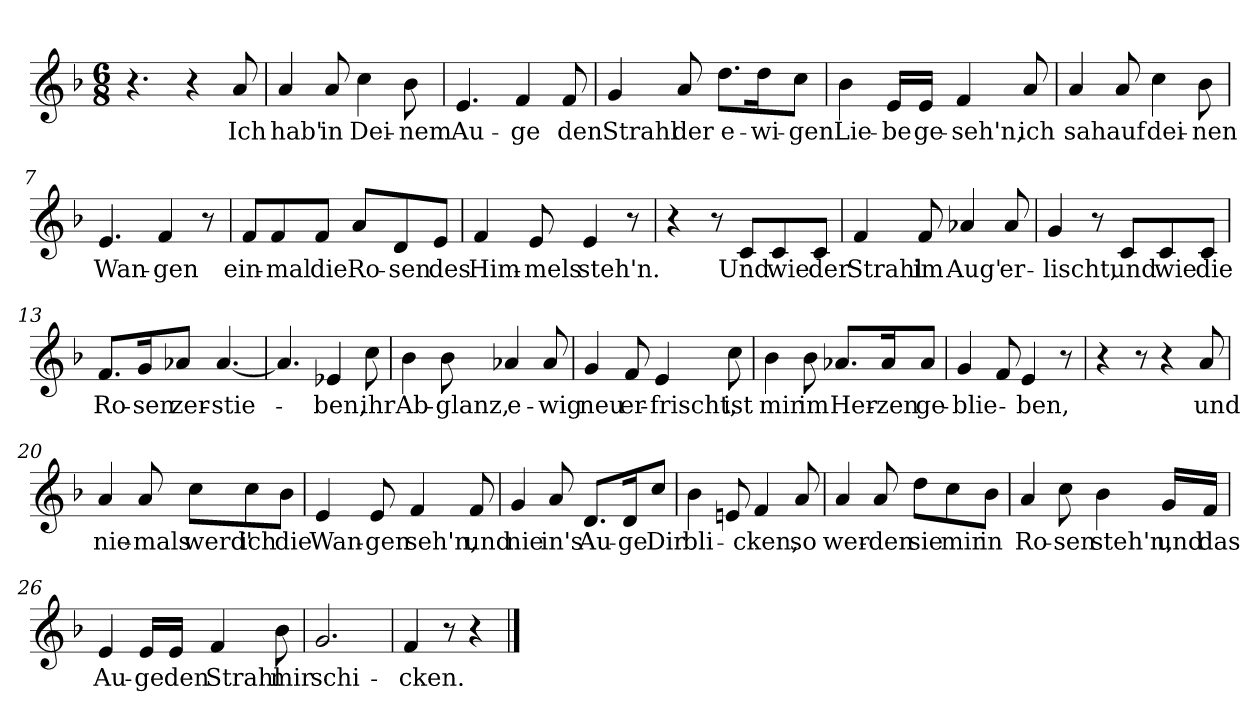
**kern	**text
*part1	*part1
*staff1	*staff1
*clefG2	*
*k[b-]	*
*M6/8	*
=1	=1
4.r	.
4r	.
!	!LO:LY:b
8a/	Ich
=2	=2
!	!LO:LY:b
4a/	hab'
!	!LO:LY:b
8a/	in
!	!LO:LY:b
4cc\	Dei-
!	!LO:LY:b
8b-\	-nem
=3	=3
!	!LO:LY:b
4.e/	Au-
!	!LO:LY:b
4f/	-ge
!	!LO:LY:b
8f/	den
=4	=4
!	!LO:LY:b
4g/	Strahl
!	!LO:LY:b
8a/	der
!	!LO:LY:b
8.dd\L	e-
!	!LO:LY:b
16dd\K	-wi-
!	!LO:LY:b
8cc\J	-gen
=5	=5
!	!LO:LY:b
4b-\	Lie-
!	!LO:LY:b
16e/LL	-be
!	!LO:LY:b
16e/JJ	ge-
!	!LO:LY:b
4f/	-seh'n,
!	!LO:LY:b
8a/	ich
=6	=6
!	!LO:LY:b
4a/	sah
!	!LO:LY:b
8a/	auf
!	!LO:LY:b
4cc\	dei-
!	!LO:LY:b
8b-\	-nen
=7	=7
!	!LO:LY:b
4.e/	Wan-
!	!LO:LY:b
4f/	-gen
8r	.
!!LO:LB:g=z
=8	=8
!	!LO:LY:b
8f/L	ein-
!	!LO:LY:b
8f/	-mal
!	!LO:LY:b
8f/J	die
!	!LO:LY:b
8a/L	Ro-
!	!LO:LY:b
8d/	-sen
!	!LO:LY:b
8e/J	des
=9	=9
!	!LO:LY:b
4f/	Him-
!	!LO:LY:b
8e/	-mels
!	!LO:LY:b
4e/	steh'n.
8r	.
=10	=10
4r	.
8r	.
!	!LO:LY:b
8c/L	Und
!	!LO:LY:b
8c/	wie
!	!LO:LY:b
8c/J	der
=11	=11
!	!LO:LY:b
4f/	Strahl
!	!LO:LY:b
8f/	im
!	!LO:LY:b
4a-X/	Aug'
!	!LO:LY:b
8a-/	er-
=12	=12
!	!LO:LY:b
4g/	-lischt,
8r	.
!	!LO:LY:b
8c/L	und
!	!LO:LY:b
8c/	wie
!	!LO:LY:b
8c/J	die
=13	=13
!	!LO:LY:b
8.f/L	Ro-
!	!LO:LY:b
16g/K	-sen
!	!LO:LY:b
8a-X/J	zer-
!	!LO:LY:b
[4.a-/	-stie-
!!LO:LB:g=z
=14	=14
4.a-/]	.
!	!LO:LY:b
4e-X/	-ben,
!	!LO:LY:b
8cc\	ihr
=15	=15
!	!LO:LY:b
4b-\	Ab-
!	!LO:LY:b
8b-\	-glanz,
!	!LO:LY:b
4a-X/	e-
!	!LO:LY:b
8a-/	-wig
=16	=16
!	!LO:LY:b
4g/	neu
!	!LO:LY:b
8f/	er-
!	!LO:LY:b
4e/	-frischt,
!	!LO:LY:b
8cc\	ist
=17	=17
!	!LO:LY:b
4b-\	mir
!	!LO:LY:b
8b-\	im
!	!LO:LY:b
8.a-X/L	Her-
!	!LO:LY:b
16a-/K	-zen
!	!LO:LY:b
8a-/J	ge-
=18	=18
!	!LO:LY:b
4g/	-blie-
8f/	.
!	!LO:LY:b
4e/	-ben,
8r	.
=19	=19
4r	.
8r	.
4r	.
!	!LO:LY:b
8a/	und
=20	=20
!	!LO:LY:b
4a/	nie-
!	!LO:LY:b
8a/	-mals
!	!LO:LY:b
8cc\L	werd'
!	!LO:LY:b
8cc\	ich
!	!LO:LY:b
8b-\J	die
!!LO:LB:g=z
=21	=21
!	!LO:LY:b
4e/	Wan-
!	!LO:LY:b
8e/	-gen
!	!LO:LY:b
4f/	seh'n,
!	!LO:LY:b
8f/	und
=22	=22
!	!LO:LY:b
4g/	nie
!	!LO:LY:b
8a/	in's
!	!LO:LY:b
8.d/L	Au-
!	!LO:LY:b
16d/K	-ge
!	!LO:LY:b
8cc/J	Dir
=23	=23
!	!LO:LY:b
4b-\	bli-
8en/	.
!	!LO:LY:b
4f/	-cken,
!	!LO:LY:b
8a/	so
=24	=24
!	!LO:LY:b
4a/	wer-
!	!LO:LY:b
8a/	-den
!	!LO:LY:b
8dd\L	sie
!	!LO:LY:b
8cc\	mir
!	!LO:LY:b
8b-\J	in
=25	=25
!	!LO:LY:b
4a/	Ro-
!	!LO:LY:b
8cc\	-sen
!	!LO:LY:b
4b-\	steh'n,
!	!LO:LY:b
16g/LL	und
!	!LO:LY:b
16f/JJ	das
!!LO:LB:g=z
=26	=26
!	!LO:LY:b
4e/	Au-
!	!LO:LY:b
16e/LL	-ge
!	!LO:LY:b
16e/JJ	den
!	!LO:LY:b
4f/	Strahl
!	!LO:LY:b
8b-\	mir
=27	=27
!	!LO:LY:b
2.g/	schi-
=28	=28
!	!LO:LY:b
4f/	-cken.
8r	.
4r	.
==	==
*-	*-
